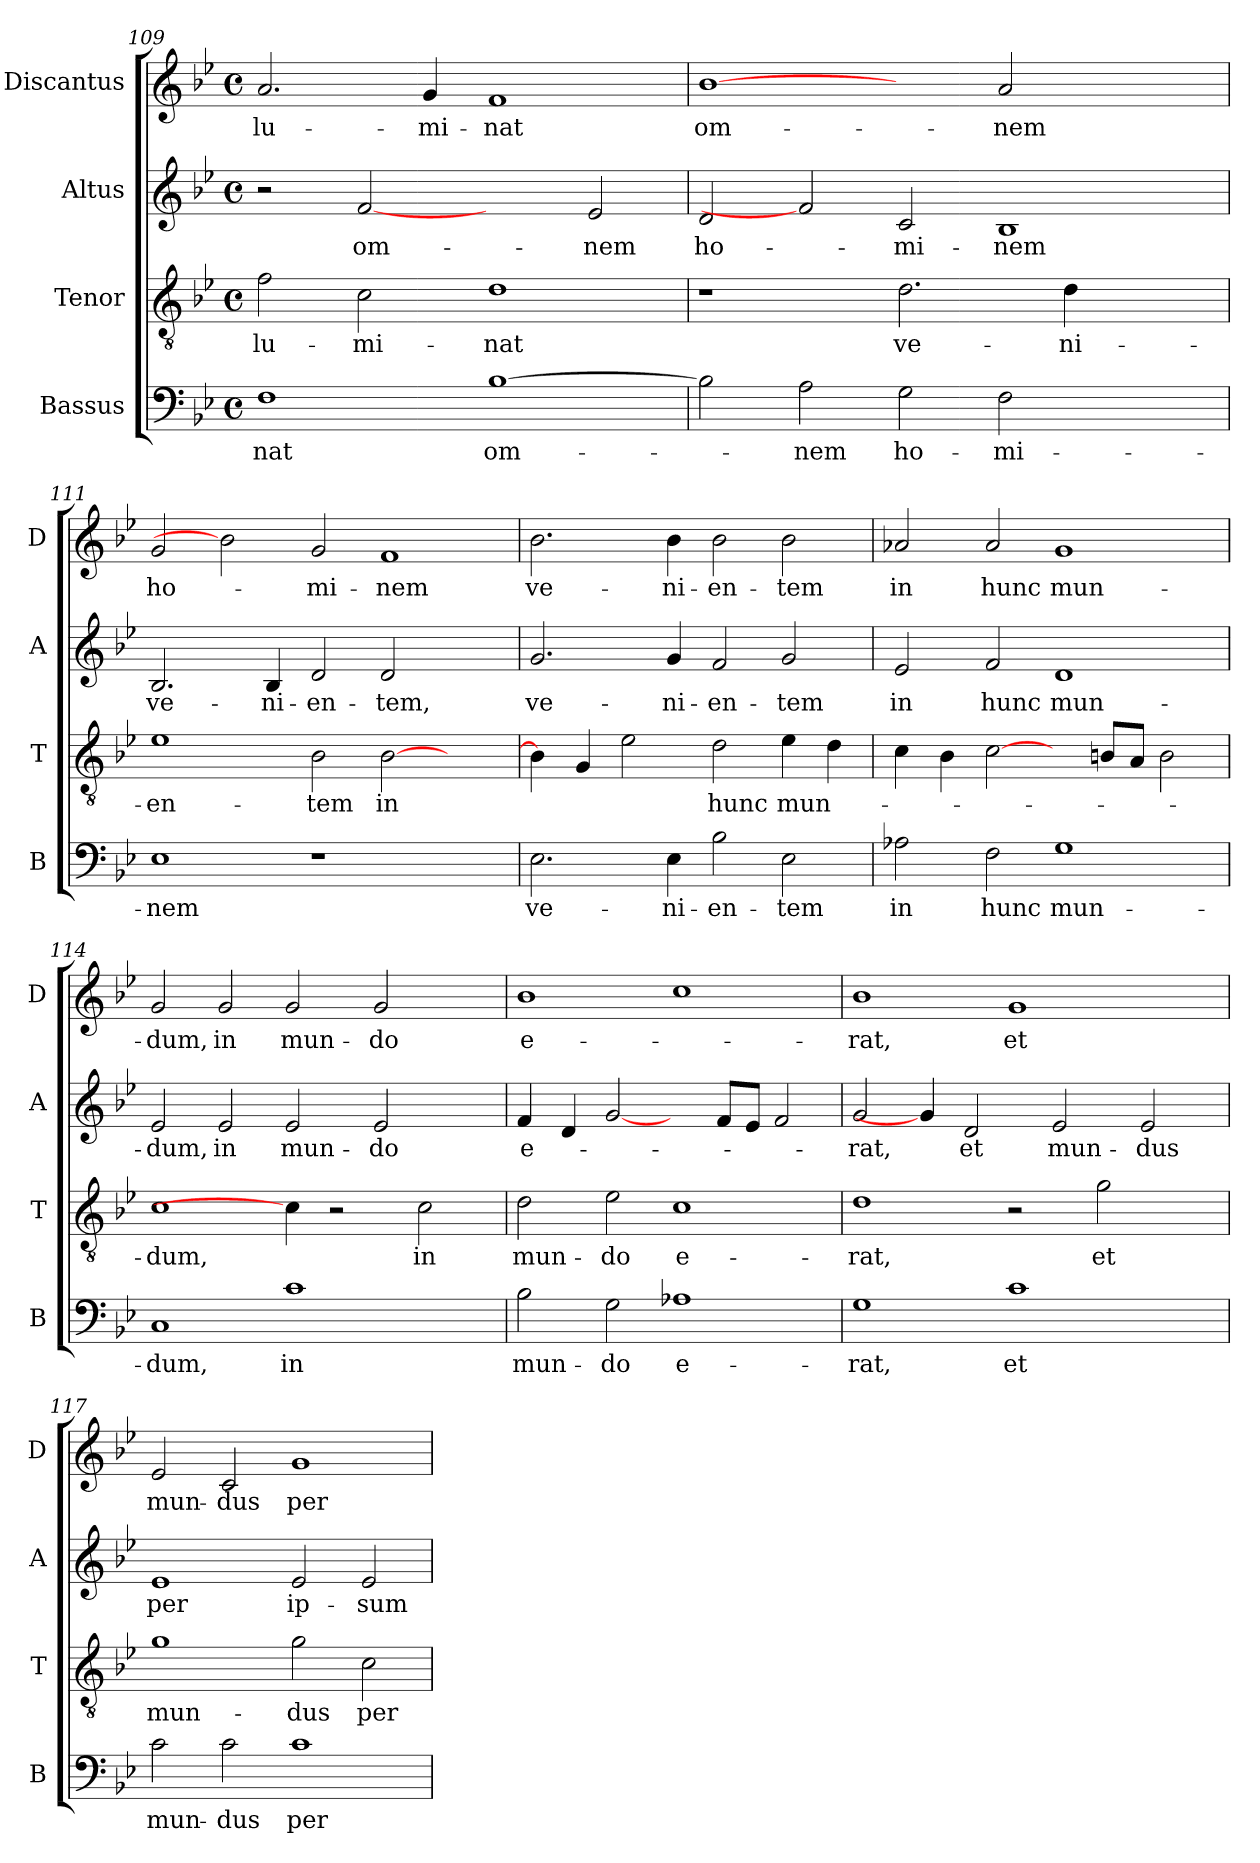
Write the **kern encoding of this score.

**kern	**text	**kern	**text	**kern	**text	**kern	**text
*part4	*part4	*part3	*part3	*part2	*part2	*part1	*part1
*staff4	*staff4	*staff3	*staff3	*staff2	*staff2	*staff1	*staff1
*I"Bassus	*	*I"Tenor	*	*I"Altus	*	*I"Discantus	*
*I'B	*	*I'T	*	*I'A	*	*I'D	*
*clefF4	*	*clefGv2	*	*clefG2	*	*clefG2	*
*k[b-e-]	*	*k[b-e-]	*	*k[b-e-]	*	*k[b-e-]	*
*B-:	*	*B-:	*	*B-:	*	*B-:	*
*M4/4	*	*M4/4	*	*M4/4	*	*M4/4	*
*met(c)	*	*met(c)	*	*met(c)	*	*met(c)	*
=109	=109	=109	=109	=109	=109	=109	=109
!	!LO:LY:b	!	!LO:LY:b	!	!	!	!LO:LY:b
1F	-nat	2f\	-lu-	2r	.	2.a/	-lu-
!	!	!	!LO:LY:b	!	!LO:LY:b	!	!
.	.	2c\	-mi-	[2f	om-	.	.
!	!	!	!	!	!	!	!LO:LY:b
.	.	.	.	.	.	4g/	-mi-
!	!LO:LY:b	!	!LO:LY:b	!	!	!	!LO:LY:b
[1B-	om-	1d	-nat	2ryy	.	1f	-nat
!	!	!	!	!	!LO:LY:b	!	!
.	.	.	.	2e-/	-nem	.	.
=110	=110	=110	=110	=110	=110	=110	=110
!	!	!	!	!	!LO:LY:b	!	!LO:LY:b
2B-\]	.	1r	.	2d/	ho-	[1b-	om-
!	!LO:LY:b	!	!	!	!	!	!
2A\	-nem	.	.	2f]	.	.	.
!	!LO:LY:b	!	!LO:LY:b	!	!LO:LY:b	!	!
2G\	ho-	2.d\	ve-	2c/	-mi-	2ryy	.
!	!LO:LY:b	!	!	!	!LO:LY:b	!	!LO:LY:b
2F\	-mi-	.	.	1B-	-nem	2a/	-nem
!	!	!	!LO:LY:b	!	!	!	!
.	.	4d\	-ni-	.	.	.	.
2ryy	.	2ryy	.	.	.	2ryy	.
=111	=111	=111	=111	=111	=111	=111	=111
!	!LO:LY:b	!	!LO:LY:b	!	!LO:LY:b	!	!LO:LY:b
1E-	-nem	1e-	-en-	2.B-/	ve-	2g/	ho-
.	.	.	.	.	.	2b-]	.
!	!	!	!	!	!LO:LY:b	!	!
.	.	.	.	4B-/	-ni-	.	.
!	!	!	!LO:LY:b	!	!LO:LY:b	!	!LO:LY:b
1r	.	2B-\	-tem	2d/	-en-	2g/	-mi-
!	!	!	!LO:LY:b	!	!LO:LY:b	!	!LO:LY:b
.	.	[2B-\	in	2d/	-tem,	1f	-nem
2ryy	.	2ryy	.	2ryy	.	.	.
=112	=112	=112	=112	=112	=112	=112	=112
!	!LO:LY:b	!	!	!	!LO:LY:b	!	!LO:LY:b
2.E-\	ve-	4B-\]	.	2.g/	ve-	2.b-\	ve-
.	.	4G/	.	.	.	.	.
.	.	2e-\	.	.	.	.	.
!	!LO:LY:b	!	!	!	!LO:LY:b	!	!LO:LY:b
4E-\	-ni-	.	.	4g/	-ni-	4b-\	-ni-
!	!LO:LY:b	!	!LO:LY:b	!	!LO:LY:b	!	!LO:LY:b
2B-\	-en-	2d\	hunc	2f/	-en-	2b-\	-en-
!	!LO:LY:b	!	!LO:LY:b	!	!LO:LY:b	!	!LO:LY:b
2E-\	-tem	4e-\	mun-	2g/	-tem	2b-\	-tem
.	.	4d\	.	.	.	.	.
!!LO:PB:g=z
=113	=113	=113	=113	=113	=113	=113	=113
!	!LO:LY:b	!	!	!	!LO:LY:b	!	!LO:LY:b
2A-X\	in	4c\	.	2e-/	in	2a-X/	in
.	.	4B-\	.	.	.	.	.
!	!LO:LY:b	!	!	!	!LO:LY:b	!	!LO:LY:b
2F\	hunc	[2c\	.	2f/	hunc	2a-/	hunc
!	!LO:LY:b	!	!	!	!LO:LY:b	!	!LO:LY:b
1G	mun-	4ryy	.	1d	mun-	1g	mun-
.	.	8Bn/L	.	.	.	.	.
.	.	8A/J	.	.	.	.	.
.	.	2B\	.	.	.	.	.
=114	=114	=114	=114	=114	=114	=114	=114
!	!LO:LY:b	!	!LO:LY:b	!	!LO:LY:b	!	!LO:LY:b
1C	-dum,	1c	-dum,	2e-/	-dum,	2g/	-dum,
!	!	!	!	!	!LO:LY:b	!	!LO:LY:b
.	.	.	.	2e-/	in	2g/	in
!	!LO:LY:b	!	!	!	!LO:LY:b	!	!LO:LY:b
1c	in	4c\]	.	2e-/	mun-	2g/	mun-
.	.	2r	.	.	.	.	.
!	!	!	!	!	!LO:LY:b	!	!LO:LY:b
.	.	.	.	2e-/	-do	2g/	-do
!	!	!	!LO:LY:b	!	!	!	!
.	.	2c\	in	.	.	.	.
4ryy	.	.	.	4ryy	.	4ryy	.
=115	=115	=115	=115	=115	=115	=115	=115
!	!LO:LY:b	!	!LO:LY:b	!	!LO:LY:b	!	!LO:LY:b
2B-\	mun-	2d\	mun-	4f/	e-	1b-	e-
.	.	.	.	4d/	.	.	.
!	!LO:LY:b	!	!LO:LY:b	!	!	!	!
2G\	-do	2e-\	-do	[2g/	.	.	.
!	!LO:LY:b	!	!LO:LY:b	!	!	!	!
1A-X	e-	1c	e-	4ryy	.	1cc	.
.	.	.	.	8f/L	.	.	.
.	.	.	.	8e-/J	.	.	.
.	.	.	.	2f/	.	.	.
=116	=116	=116	=116	=116	=116	=116	=116
!	!LO:LY:b	!	!LO:LY:b	!	!LO:LY:b	!	!LO:LY:b
1G	-rat,	1d	-rat,	2g/	-rat,	1b-	-rat,
.	.	.	.	4g/]	.	.	.
!	!	!	!	!	!LO:LY:b	!	!
.	.	.	.	2d/	et	.	.
!	!LO:LY:b	!	!	!	!	!	!LO:LY:b
1c	et	2r	.	.	.	1g	et
!	!	!	!	!	!LO:LY:b	!	!
.	.	.	.	2e-/	mun-	.	.
!	!	!	!LO:LY:b	!	!	!	!
.	.	2g\	et	.	.	.	.
!	!	!	!	!	!LO:LY:b	!	!
.	.	.	.	2e-/	-dus	.	.
4ryy	.	4ryy	.	.	.	4ryy	.
=117	=117	=117	=117	=117	=117	=117	=117
!	!LO:LY:b	!	!LO:LY:b	!	!LO:LY:b	!	!LO:LY:b
2c\	mun-	1g	mun-	1e-	per	2e-/	mun-
!	!LO:LY:b	!	!	!	!	!	!LO:LY:b
2c\	-dus	.	.	.	.	2c/	-dus
!	!LO:LY:b	!	!LO:LY:b	!	!LO:LY:b	!	!LO:LY:b
1c	per	2g\	-dus	2e-/	ip-	1g	per
!	!	!	!LO:LY:b	!	!LO:LY:b	!	!
.	.	2c\	per	2e-/	-sum	.	.
=	=	=	=	=	=	=	=
*-	*-	*-	*-	*-	*-	*-	*-
